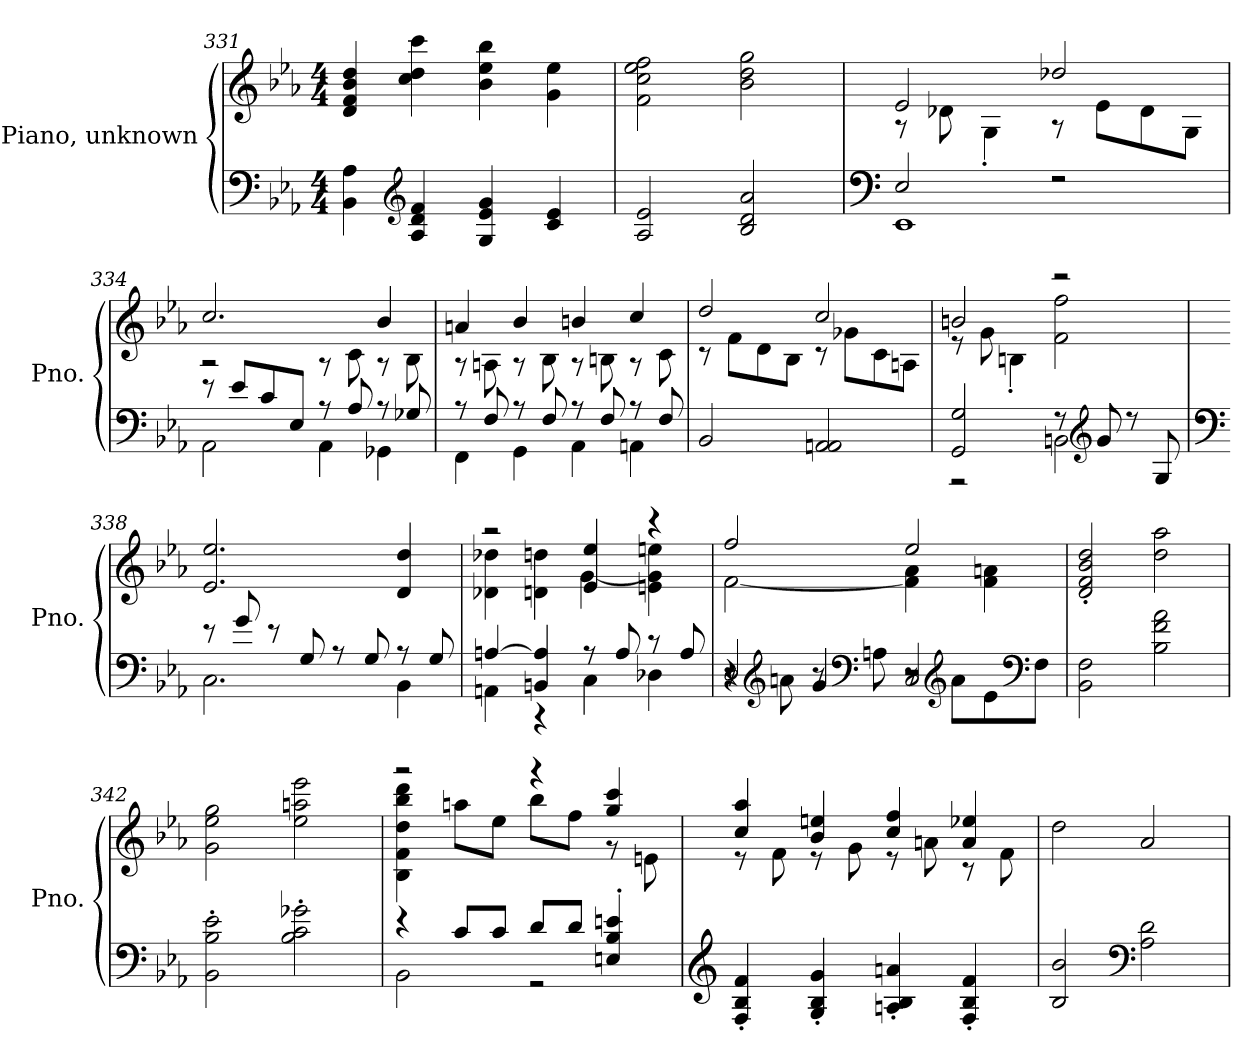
**kern	**kern
*part1	*part1
*staff2	*staff1
*I"Piano, unknown	*
*I'Pno.	*
*clefF4	*clefG2
*k[b-e-a-]	*k[b-e-a-]
*M4/4	*M4/4
=331	=331
4BB-\ 4A-\	4d/ 4f/ 4b-/ 4dd/
*clefG2	*
4A-/ 4d/ 4f/	4cc\ 4dd\ 4ccc\
4G/ 4e-/ 4g/	4b-\ 4ee-\ 4bb-\
4c/ 4e-/	4g\ 4ee-\
=332	=332
2A-/ 2e-/	2f\ 2cc\ 2ee-\ 2ff\
2B-/ 2d/ 2a-/	2b-\ 2dd\ 2gg\
=333	=333
*clefF4	*
*^	*^
2E-/	1EE-	2e-/	8r
.	.	.	8d-X\
.	.	.	4G'\
2r	.	2dd-X/	8r
.	.	.	8e-\L
.	.	.	8d-\
.	.	.	8G\J
!!LO:LB:g=z	!!
=334	=334	=334	=334
8r	2AA-\	2.cc/	2r
8e-/L	.	.	.
8c/	.	.	.
8E-/J	.	.	.
8r	4AA-\	.	8r
8A-/	.	.	8c\
8r	4GG-X\	4b-/	8r
8G-X/	.	.	8B-\
=335	=335	=335	=335
8r	4FF\	4an/	8r
8F/	.	.	8An\
8r	4GG\	4b-/	8r
8F/	.	.	8B-\
8r	4AA-\	4bn/	8r
8F/	.	.	8Bn\
8r	4AAn\	4cc/	8r
8F/	.	.	8c\
*v	*v	*	*
=336	=336	=336
2BB-/	2dd/	8r
.	.	8f\L
.	.	8d\
.	.	8B-\J
2AA-/ 2AAn/	2cc/	8r
.	.	8g-X\L
.	.	8c\
.	.	8An\J
!!LO:LB:g=z	!!
=337	=337	=337
*^	*	*
2GG/ 2G/	2r	2bn/	8r
.	.	.	8g\
.	.	.	4Bn'\
8r	2BBn\	2r	2f\ 2ff\
*clefG2	*	*	*
8g/	.	.	.
8r	.	.	.
8G/	.	.	.
*	*	*v	*v
=338	=338	=338
*clefF4	*	*
8r	2.C\	2.e-/ 2.ee-/
8g/	.	.
8r	.	.
8G/	.	.
8r	.	.
8G/	.	.
8r	4BB-\	4d/ 4dd/
8G/	.	.
=339	=339	=339
*	*	*^
[4An/	4AAn\	2r	4d-X\ 4dd-X\
4BBn/ 4A/]	4r	.	4dn\ 4ddn\
8r	4C\	4e-/ 4ee-/	[4g\
8A/	.	.	.
8r	4D-X\	4r	4en\ 4g\] 4een\
8A/	.	.	.
!!LO:LB:g=z	!!
=340	=340	=340	=340
*	*^	*	*
4r	8r	2D/	2ff/	[2f\
*clefG2	*	*	*	*
.	8an\	.	.	.
4g/	8r	.	.	.
*clefF4	*	*	*	*
.	8An\	.	.	.
2r	8r	2C/	2ee-/	4f\] 4a-\
*clefG2	*	*	*	*
.	8a\L	.	.	.
.	8e-\	.	.	4f\ 4an\
*clefF4	*	*	*	*
.	8F\J	.	.	.
*v	*v	*v	*	*
*	*v	*v
=341	=341
2BB-\ 2F\	2d/' 2f/' 2b-/' 2dd/'
2B-\ 2f\ 2a-\	2dd\ 2aa-\
=342	=342
2BB-\' 2B-\' 2e-\'	2g\ 2ee-\ 2gg\
2B-\' 2c\' 2g-X\'	2ee-\ 2aan\ 2eee-\
=343	=343
*^	*^
4r	2BB-\	2r	4B-\ 4f\ 4dd\ 4bb-\ 4ddd\
8c/L	.	.	8aan\L
8c/J	.	.	8ee-\J
8d/L	2r	4r	8bb-\L
8d/J	.	.	8ff\J
4En/' 4B-/' 4en/'	.	4gg/ 4ccc/	8r
.	.	.	8en\
*v	*v	*	*
!!LO:LB:g=z	!!
=344	=344	=344
*clefG2	*	*
4F/' 4B-/' 4f/'	4cc/ 4aa-/	8r
.	.	8f\
4G/' 4B-/' 4g/'	4b-/ 4een/	8r
.	.	8g\
4An/' 4B-/' 4an/'	4cc/ 4ff/	8r
.	.	8an\
4F/' 4B-/' 4f/'	4a/ 4ee-X/	8r
.	.	8f\
*	*v	*v
=345	=345
2B-/ 2b-/	2dd\
*clefF4	*
2A-\ 2d\	2a-/
=	=
*-	*-
